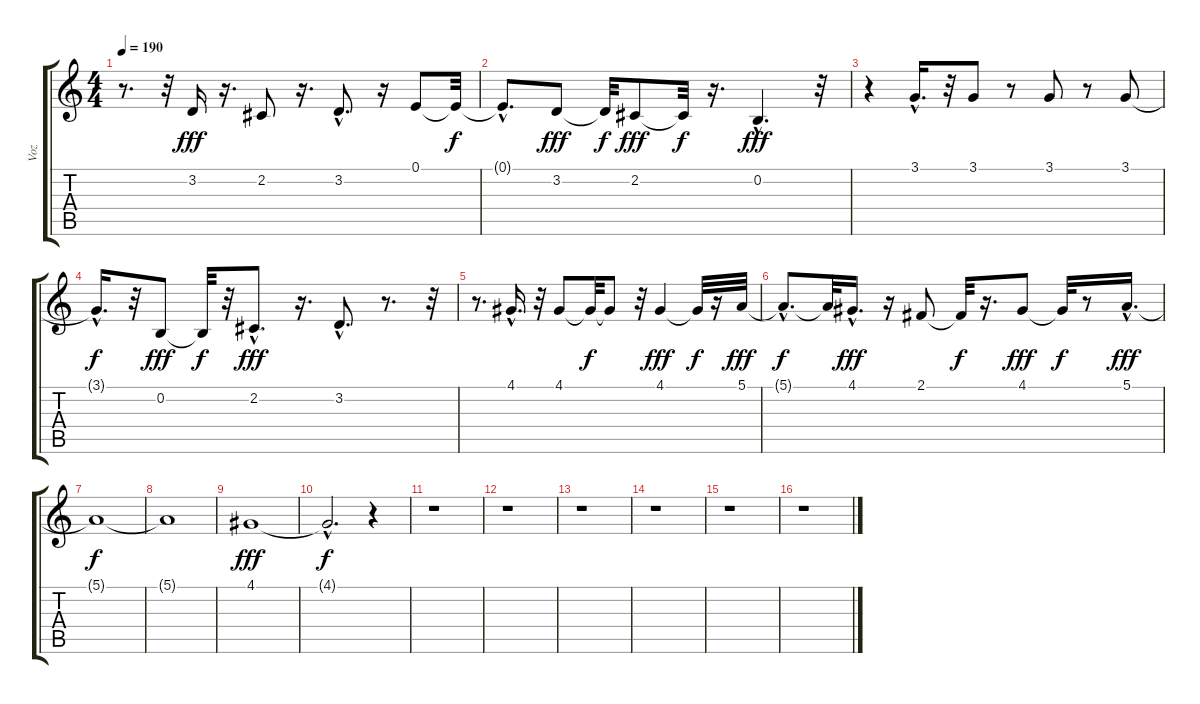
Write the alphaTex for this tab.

\track ("Voz" "Voz") {instrument altosax}
\staff {score tabs}
\tuning (E4 B3 G3 D3 A2 E2) {hide}
\ts (4 4)
\tempo 190
\clef g2
\ks c
r.8{d dy f} r.32 3.2.16{dy fff} r.16{d} 2.2.8 r.16{d} 3.2{hac}.8{d} r.16 0.1.8 0.1{t}.32{dy f} |
0.1{hac t}.8{d} 3.2.8{dy fff} 3.2{t}.32{dy f} 2.2.8{dy fff} 2.2{t}.32{dy f} r.16{d} 0.2{hac}.4{d dy fff} r.32 |
r.4 3.1{hac}.16{d} r.32 3.1.8 r.8 3.1.8 r.8 3.1.8 |
3.1{hac t}.16{d dy f} r.32 0.2.8{dy fff} 0.2{t}.32{dy f} r.32 2.2{hac}.8{d dy fff} r.16{d} 3.2{hac}.8{d} r.8{d} r.32 |
r.8{d} 4.1{hac}.16{d} r.32 4.1.8 4.1{t}.32{dy f} 4.1{t}.8 r.32 4.1.4{dy fff} 4.1{t}.32{dy f} r.16 5.1.32{dy fff} |
5.1{hac t}.8{d dy f} 5.1{t}.32 4.1{hac}.16{d dy fff} r.16 2.1.8 2.1{t}.32{dy f} r.16{d} 4.1.8{dy fff} 4.1{t}.32{dy f} r.8 5.1{hac}.16{d dy fff} |
5.1{t}.1{dy f} |
5.1{t}.1 |
4.1.1{dy fff} |
4.1{hac t}.2{d dy f} r.4 |
r.1 |
r.1 |
r.1 |
r.1 |
r.1 |
r.1
